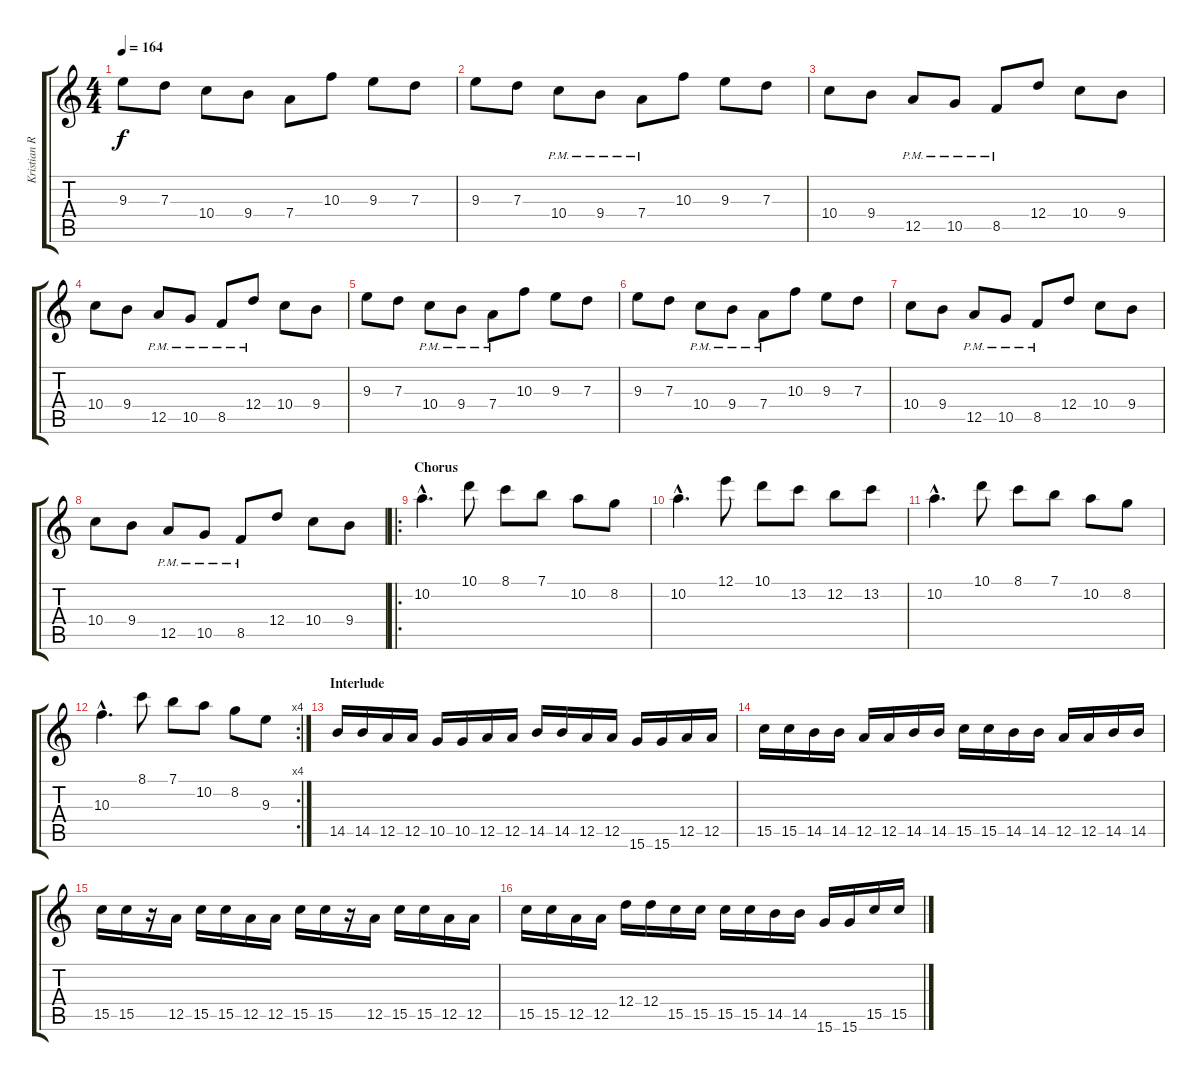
\track ("Kristian Ranta - Guitars" "Kristian R") {instrument distortionguitar}
\staff {score tabs}
\tuning (E4 B3 G3 D3 A2 E2) {hide}
\ts (4 4)
\tempo 164
\clef g2
\ks c
9.3.8{dy f} 7.3.8 10.4.8 9.4.8 7.4.8 10.3.8 9.3.8 7.3.8 |
9.3.8 7.3.8 10.4{pm}.8 9.4{pm}.8 7.4{pm}.8 10.3.8 9.3.8 7.3.8 |
10.4.8 9.4.8 12.5{pm}.8 10.5{pm}.8 8.5{pm}.8 12.4.8 10.4.8 9.4.8 |
10.4.8 9.4.8 12.5{pm}.8 10.5{pm}.8 8.5{pm}.8 12.4{pm}.8 10.4.8 9.4.8 |
9.3.8 7.3.8 10.4{pm}.8 9.4{pm}.8 7.4{pm}.8 10.3.8 9.3.8 7.3.8 |
9.3.8 7.3.8 10.4{pm}.8 9.4{pm}.8 7.4{pm}.8 10.3.8 9.3.8 7.3.8 |
10.4.8 9.4.8 12.5{pm}.8 10.5{pm}.8 8.5{pm}.8 12.4.8 10.4.8 9.4.8 |
10.4.8 9.4.8 12.5{pm}.8 10.5{pm}.8 8.5{pm}.8 12.4.8 10.4.8 9.4.8 |
\ro
\section ("" "Chorus")
10.2{hac}.4{d} 10.1.8 8.1.8 7.1.8 10.2.8 8.2.8 |
10.2{hac}.4{d} 12.1.8 10.1.8 13.2.8 12.2.8 13.2.8 |
10.2{hac}.4{d} 10.1.8 8.1.8 7.1.8 10.2.8 8.2.8 |
\rc 4
10.3{hac}.4{d} 8.1.8 7.1.8 10.2.8 8.2.8 9.3.8 |
\section ("" "Interlude")
14.5.16 14.5.16 12.5.16 12.5.16 10.5.16 10.5.16 12.5.16 12.5.16 14.5.16 14.5.16 12.5.16 12.5.16 15.6.16 15.6.16 12.5.16 12.5.16 |
15.5.16 15.5.16 14.5.16 14.5.16 12.5.16 12.5.16 14.5.16 14.5.16 15.5.16 15.5.16 14.5.16 14.5.16 12.5.16 12.5.16 14.5.16 14.5.16 |
15.5.16 15.5.16 r.16 12.5.16 15.5.16 15.5.16 12.5.16 12.5.16 15.5.16 15.5.16 r.16 12.5.16 15.5.16 15.5.16 12.5.16 12.5.16 |
15.5.16 15.5.16 12.5.16 12.5.16 12.4.16 12.4.16 15.5.16 15.5.16 15.5.16 15.5.16 14.5.16 14.5.16 15.6.16 15.6.16 15.5.16 15.5.16
